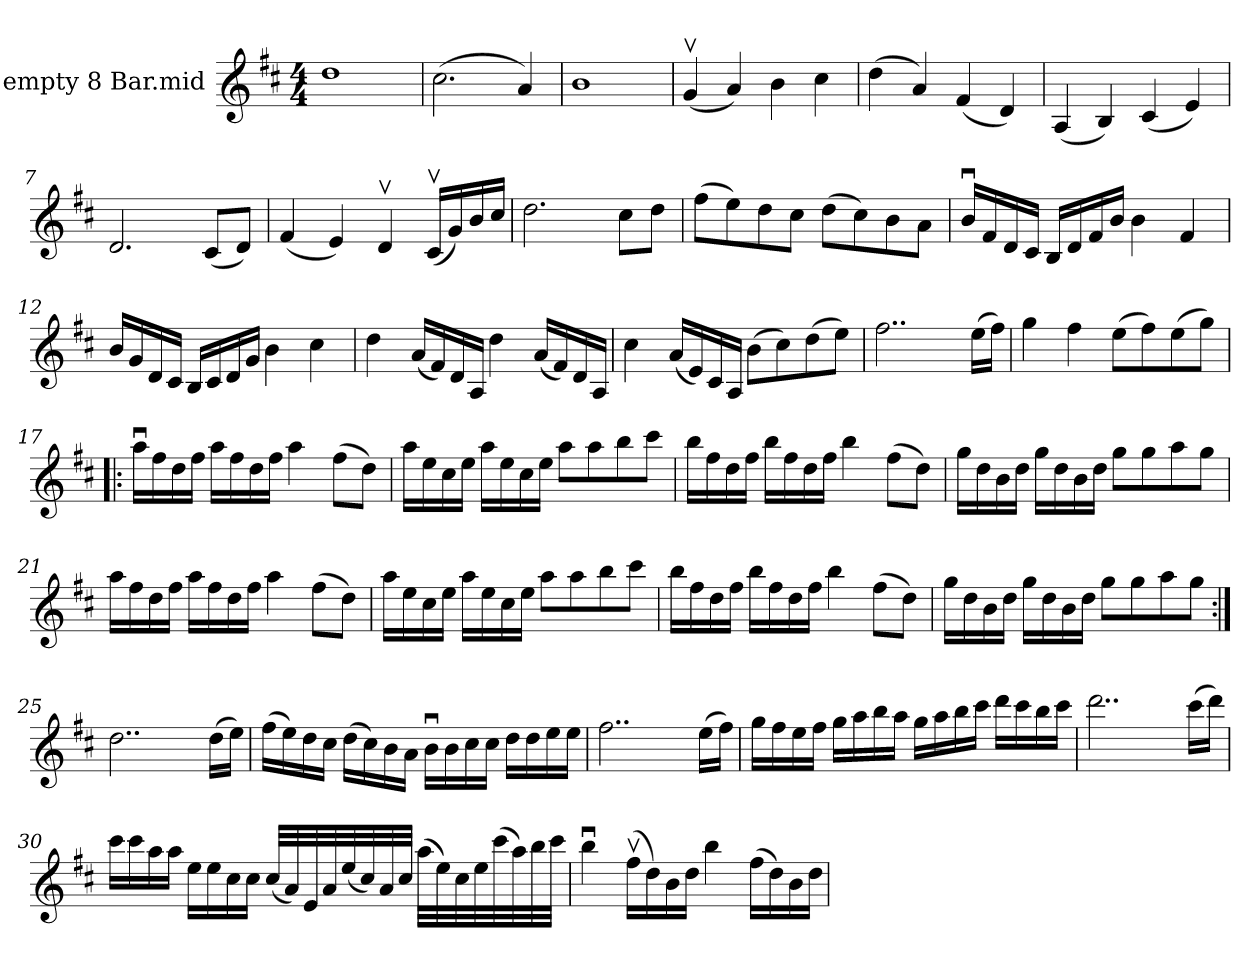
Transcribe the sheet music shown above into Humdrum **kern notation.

**kern
*part1
*staff1
*I"empty 8 Bar.mid
*I'Bar
*clefG2
*k[f#c#]
*M4/4
=1
1dd
=2
(2.cc#\
4a/)
=3
1b
=4
(4gv/
4a/)
4b\
4cc#\
=5
(4dd\
4a/)
(4f#/
4d/)
=6
(4A/
4B/)
(4c#/
4e/)
=7
2.d/
(8c#/L
8d/J)
=8
(4f#/
4e/)
4dv/
(16c#v/LL
16g/)
16b/
16cc#/JJ
!!LO:LB:g=z
=9
2.dd\
8cc#\L
8dd\J
=10
(8ff#\L
8ee\)
8dd\
8cc#\J
(8dd\L
8cc#\)
8b\
8a\J
=11
16bu/LL
16f#/
16d/
16c#/JJ
16B/LL
16d/
16f#/
16b/JJ
4b\
4f#/
=12
16b/LL
16g/
16d/
16c#/JJ
16B/LL
16c#/
16d/
16g/JJ
4b\
4cc#\
!!LO:LB:g=z
=13
4dd\
(16a/LL
16f#/)
16d/
16A/JJ
4dd\
(16a/LL
16f#/)
16d/
16A/JJ
=14
4cc#\
(16a/LL
16e/)
16c#/
16A/JJ
(8b\L
8cc#\)
(8dd\
8ee\J)
=15
2..ff#\
(16ee\LL
16ff#\JJ)
=16
4gg\
4ff#\
(8ee\L
8ff#\)
(8ee\
8gg\J)
!!LO:LB:g=z
=17!|:
16aau\LL
16ff#\
16dd\
16ff#\JJ
16aa\LL
16ff#\
16dd\
16ff#\JJ
4aa\
(8ff#\L
8dd\J)
=18
16aa\LL
16ee\
16cc#\
16ee\JJ
16aa\LL
16ee\
16cc#\
16ee\JJ
8aa\L
8aa\
8bb\
8ccc#\J
=19
16bb\LL
16ff#\
16dd\
16ff#\JJ
16bb\LL
16ff#\
16dd\
16ff#\JJ
4bb\
(8ff#\L
8dd\J)
!!LO:LB:g=z
=20
16gg\LL
16dd\
16b\
16dd\JJ
16gg\LL
16dd\
16b\
16dd\JJ
8gg\L
8gg\
8aa\
8gg\J
=21
16aa\LL
16ff#\
16dd\
16ff#\JJ
16aa\LL
16ff#\
16dd\
16ff#\JJ
4aa\
(8ff#\L
8dd\J)
=22
16aa\LL
16ee\
16cc#\
16ee\JJ
16aa\LL
16ee\
16cc#\
16ee\JJ
8aa\L
8aa\
8bb\
8ccc#\J
!!LO:LB:g=z
=23
16bb\LL
16ff#\
16dd\
16ff#\JJ
16bb\LL
16ff#\
16dd\
16ff#\JJ
4bb\
(8ff#\L
8dd\J)
=24
16gg\LL
16dd\
16b\
16dd\JJ
16gg\LL
16dd\
16b\
16dd\JJ
8gg\L
8gg\
8aa\
8gg\J
=25:|!
2..dd\
(16dd\LL
16ee\JJ)
!!LO:LB:g=z
=26
(16ff#\LL
16ee\)
16dd\
16cc#\JJ
(16dd\LL
16cc#\)
16b\
16a\JJ
16bu\LL
16b\
16cc#\
16cc#\JJ
16dd\LL
16dd\
16ee\
16ee\JJ
=27
2..ff#\
(16ee\LL
16ff#\JJ)
=28
16gg\LL
16ff#\
16ee\
16ff#\JJ
16gg\LL
16aa\
16bb\
16aa\JJ
16gg\LL
16aa\
16bb\
16ccc#\JJ
16ddd\LL
16ccc#\
16bb\
16ccc#\JJ
!!LO:LB:g=z
=29
2..ddd\
(16ccc#\LL
16ddd\JJ)
=30
16ccc#\LL
16ccc#\
16aa\
16aa\JJ
16ee\LL
16ee\
16cc#\
16cc#\JJ
(32cc#/LLL
32a/)
32e/
32a/
(32ee/
32cc#/)
32a/
32cc#/JJJ
(32aa\LLL
32ee\)
32cc#\
32ee\
(32ccc#\
32aa\)
32bb\
32ccc#\JJJ
=31
4bbu\
(16ff#v\LL
16dd\)
16b\
16dd\JJ
4bb\
(16ff#\LL
16dd\)
16b\
16dd\JJ
=
*-
